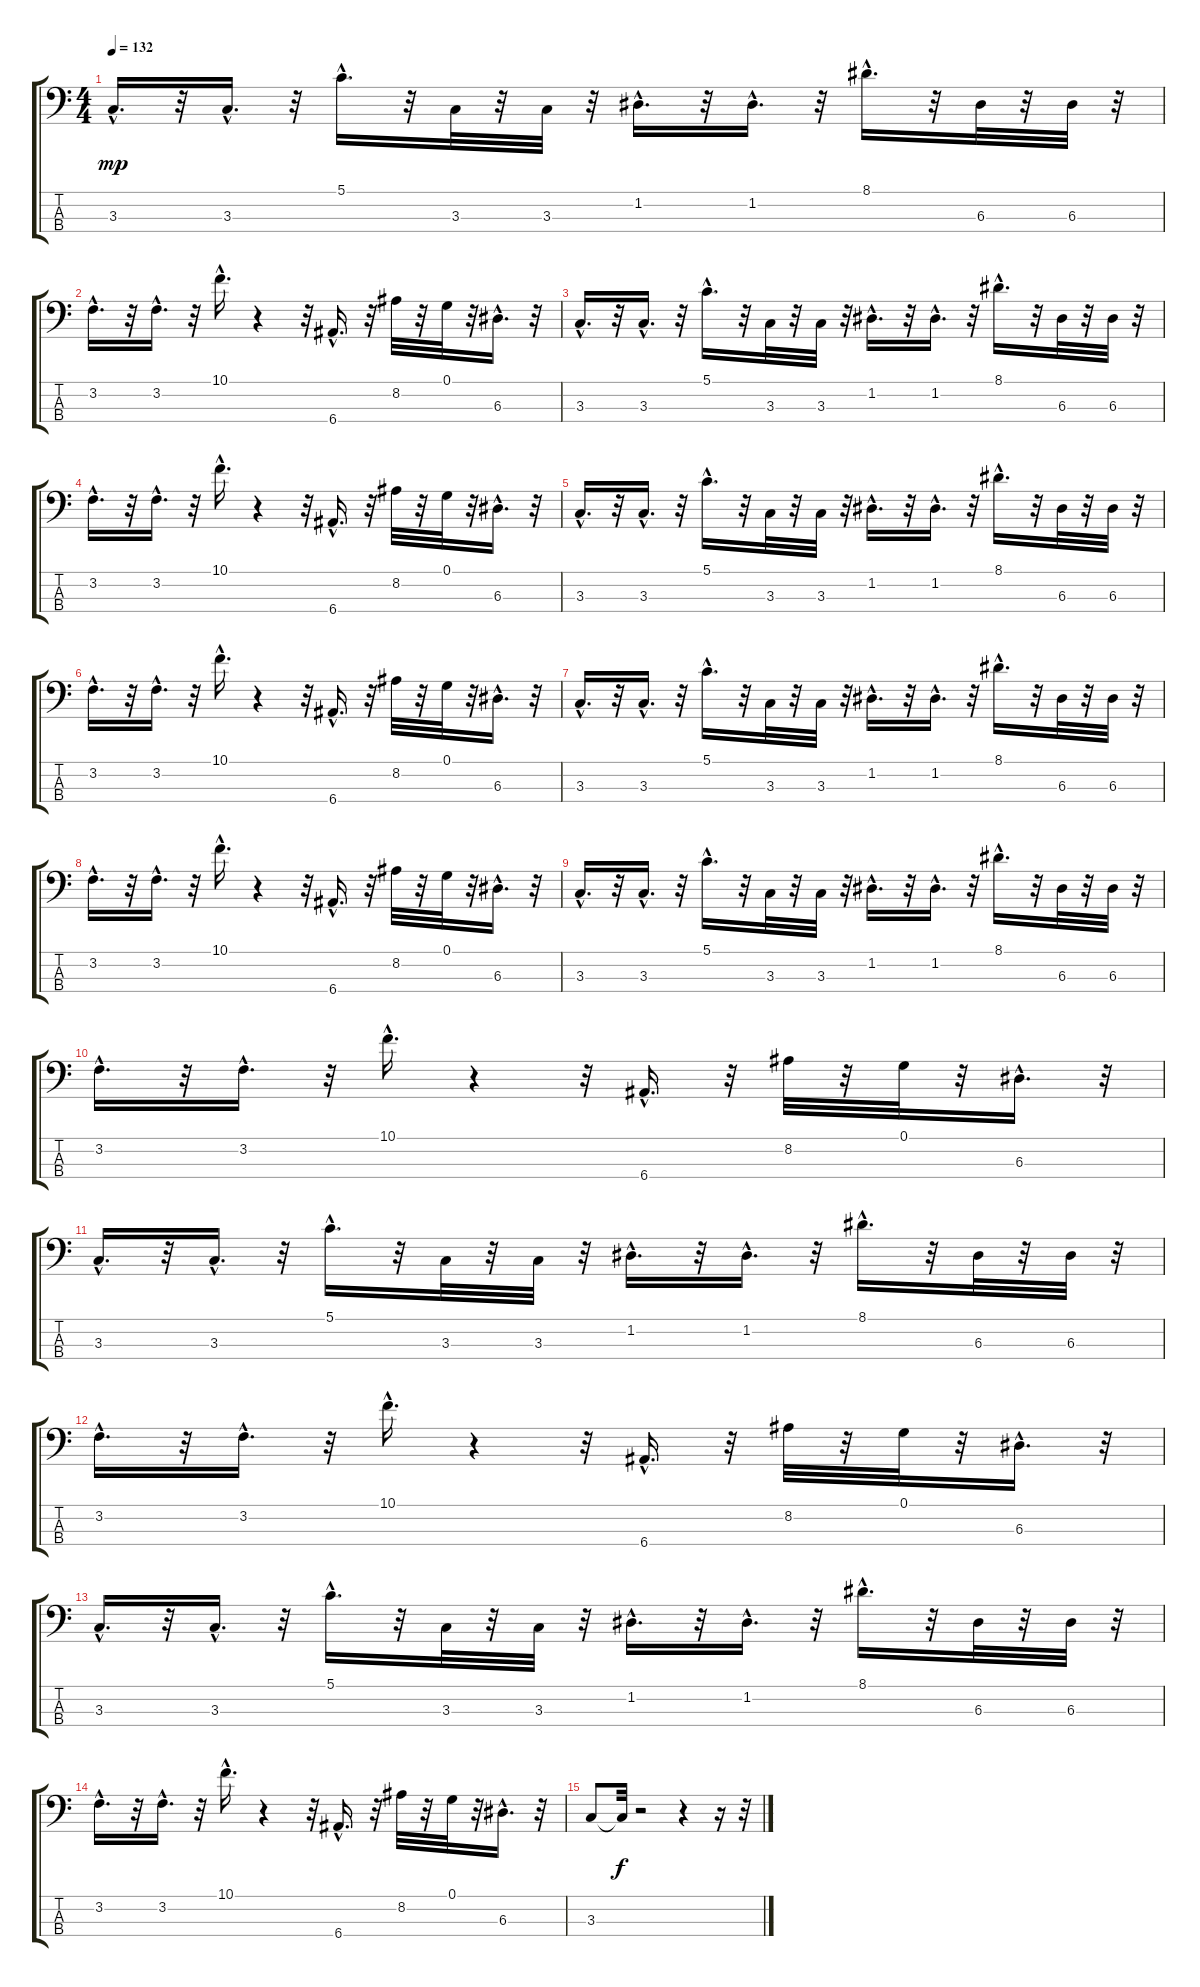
\track "" {instrument electricbassfinger}
\staff {score tabs}
\tuning (G2 D2 A1 E1) {hide}
\ts (4 4)
\tempo 132
\clef f4
\ks c
3.3{hac}.16{d dy mp} r.32 3.3{hac}.16{d} r.32 5.1{hac}.16{d} r.32 3.3.32 r.32 3.3.32 r.32 1.2{hac}.16{d} r.32 1.2{hac}.16{d} r.32 8.1{hac}.16{d} r.32 6.3.32 r.32 6.3.32 r.32 |
3.2{hac}.16{d} r.32 3.2{hac}.16{d} r.32 10.1{hac}.16{d} r.4 r.32 6.4{hac}.16{d} r.32 8.2.32 r.32 0.1.32 r.32 6.3{hac}.16{d} r.32 |
3.3{hac}.16{d} r.32 3.3{hac}.16{d} r.32 5.1{hac}.16{d} r.32 3.3.32 r.32 3.3.32 r.32 1.2{hac}.16{d} r.32 1.2{hac}.16{d} r.32 8.1{hac}.16{d} r.32 6.3.32 r.32 6.3.32 r.32 |
3.2{hac}.16{d} r.32 3.2{hac}.16{d} r.32 10.1{hac}.16{d} r.4 r.32 6.4{hac}.16{d} r.32 8.2.32 r.32 0.1.32 r.32 6.3{hac}.16{d} r.32 |
3.3{hac}.16{d} r.32 3.3{hac}.16{d} r.32 5.1{hac}.16{d} r.32 3.3.32 r.32 3.3.32 r.32 1.2{hac}.16{d} r.32 1.2{hac}.16{d} r.32 8.1{hac}.16{d} r.32 6.3.32 r.32 6.3.32 r.32 |
3.2{hac}.16{d} r.32 3.2{hac}.16{d} r.32 10.1{hac}.16{d} r.4 r.32 6.4{hac}.16{d} r.32 8.2.32 r.32 0.1.32 r.32 6.3{hac}.16{d} r.32 |
3.3{hac}.16{d} r.32 3.3{hac}.16{d} r.32 5.1{hac}.16{d} r.32 3.3.32 r.32 3.3.32 r.32 1.2{hac}.16{d} r.32 1.2{hac}.16{d} r.32 8.1{hac}.16{d} r.32 6.3.32 r.32 6.3.32 r.32 |
3.2{hac}.16{d} r.32 3.2{hac}.16{d} r.32 10.1{hac}.16{d} r.4 r.32 6.4{hac}.16{d} r.32 8.2.32 r.32 0.1.32 r.32 6.3{hac}.16{d} r.32 |
3.3{hac}.16{d} r.32 3.3{hac}.16{d} r.32 5.1{hac}.16{d} r.32 3.3.32 r.32 3.3.32 r.32 1.2{hac}.16{d} r.32 1.2{hac}.16{d} r.32 8.1{hac}.16{d} r.32 6.3.32 r.32 6.3.32 r.32 |
3.2{hac}.16{d} r.32 3.2{hac}.16{d} r.32 10.1{hac}.16{d} r.4 r.32 6.4{hac}.16{d} r.32 8.2.32 r.32 0.1.32 r.32 6.3{hac}.16{d} r.32 |
3.3{hac}.16{d} r.32 3.3{hac}.16{d} r.32 5.1{hac}.16{d} r.32 3.3.32 r.32 3.3.32 r.32 1.2{hac}.16{d} r.32 1.2{hac}.16{d} r.32 8.1{hac}.16{d} r.32 6.3.32 r.32 6.3.32 r.32 |
3.2{hac}.16{d} r.32 3.2{hac}.16{d} r.32 10.1{hac}.16{d} r.4 r.32 6.4{hac}.16{d} r.32 8.2.32 r.32 0.1.32 r.32 6.3{hac}.16{d} r.32 |
3.3{hac}.16{d} r.32 3.3{hac}.16{d} r.32 5.1{hac}.16{d} r.32 3.3.32 r.32 3.3.32 r.32 1.2{hac}.16{d} r.32 1.2{hac}.16{d} r.32 8.1{hac}.16{d} r.32 6.3.32 r.32 6.3.32 r.32 |
3.2{hac}.16{d} r.32 3.2{hac}.16{d} r.32 10.1{hac}.16{d} r.4 r.32 6.4{hac}.16{d} r.32 8.2.32 r.32 0.1.32 r.32 6.3{hac}.16{d} r.32 |
3.3.8 3.3{t}.32{dy f} r.2 r.4 r.16 r.32
